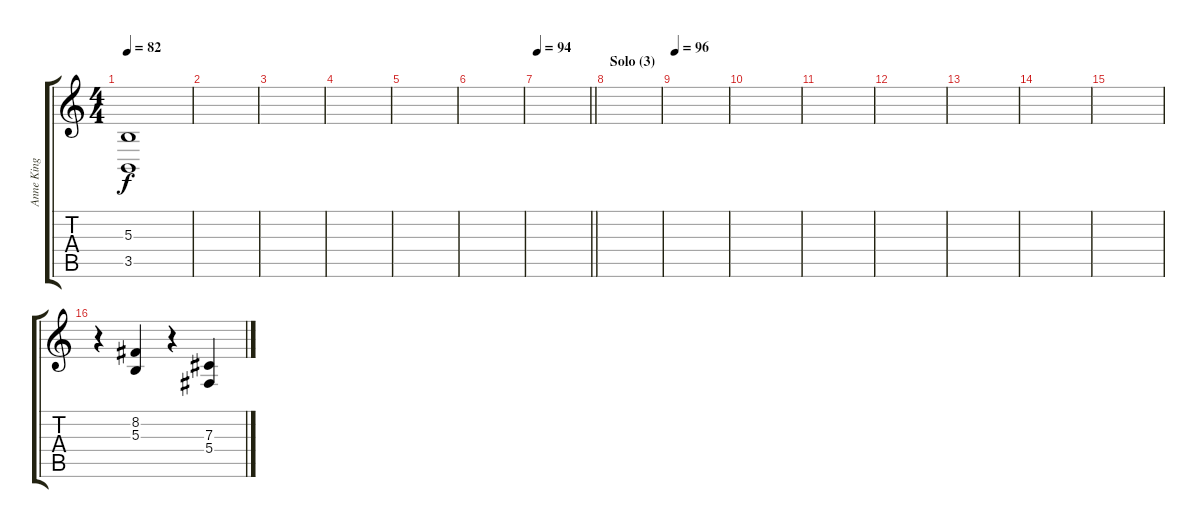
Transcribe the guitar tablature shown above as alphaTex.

\track ("Anne King" "Anne King") {instrument sopranosax}
\staff {score tabs}
\tuning (Eb4 Bb3 Gb3 Db3 Ab2 Eb2) {hide}
\ts (4 4)
\tempo 82
\clef g2
\ks c
(5.3 3.5).1{dy f} |
|
|
|
|
|
\tempo 94
\barLineRight lightlight
|
\section ("" "Solo (3)")
|
\tempo 96
|
|
|
|
|
|
|
r.4 (8.2 5.3).4 r.4 (7.3 5.4).4
